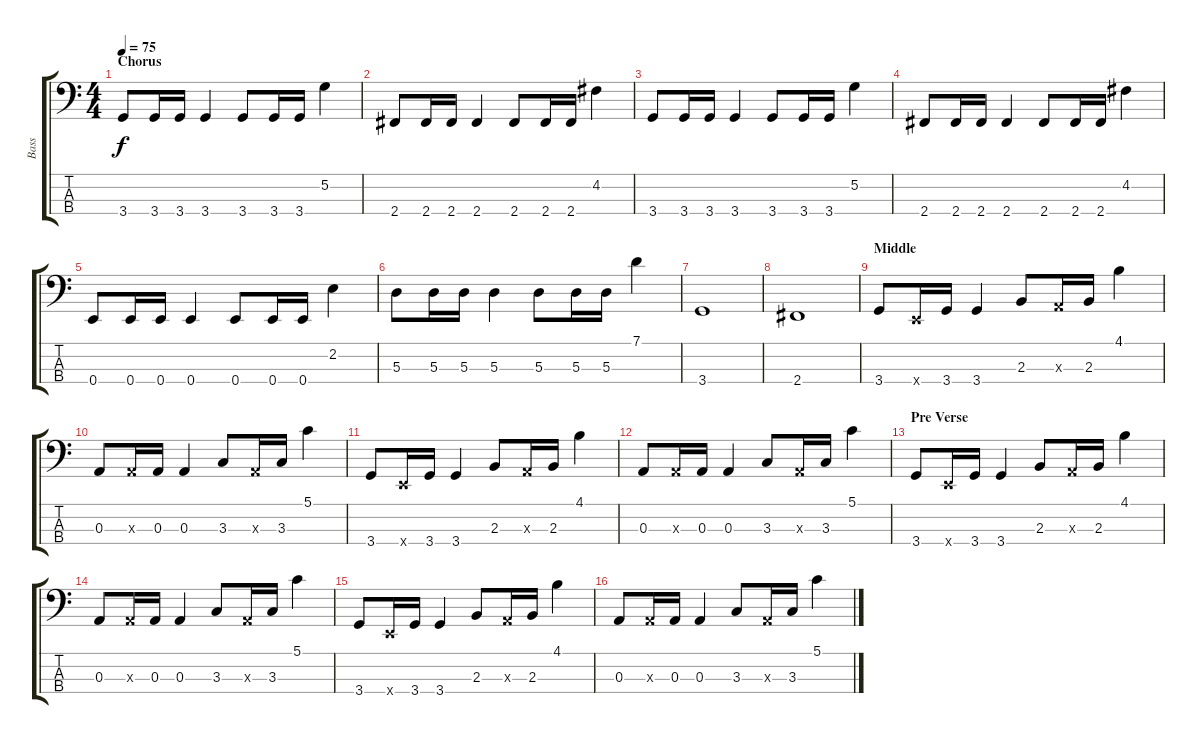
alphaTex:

\track ("Bass" "Bass") {instrument electricbassfinger}
\staff {score tabs}
\tuning (G2 D2 A1 E1) {hide}
\ts (4 4)
\section ("" "Chorus")
\tempo 75
\clef f4
\ks c
3.4.8{dy f} 3.4.16 3.4.16 3.4.4 3.4.8 3.4.16 3.4.16 5.2.4 |
2.4.8 2.4.16 2.4.16 2.4.4 2.4.8 2.4.16 2.4.16 4.2.4 |
3.4.8 3.4.16 3.4.16 3.4.4 3.4.8 3.4.16 3.4.16 5.2.4 |
2.4.8 2.4.16 2.4.16 2.4.4 2.4.8 2.4.16 2.4.16 4.2.4 |
0.4.8 0.4.16 0.4.16 0.4.4 0.4.8 0.4.16 0.4.16 2.2.4 |
5.3.8 5.3.16 5.3.16 5.3.4 5.3.8 5.3.16 5.3.16 7.1.4 |
3.4.1 |
2.4.1 |
\section ("" "Middle")
3.4.8 0.4{x}.16 3.4.16 3.4.4 2.3.8 0.3{x}.16 2.3.16 4.1.4 |
0.3.8 0.3{x}.16 0.3.16 0.3.4 3.3.8 0.3{x}.16 3.3.16 5.1.4 |
3.4.8 0.4{x}.16 3.4.16 3.4.4 2.3.8 0.3{x}.16 2.3.16 4.1.4 |
0.3.8 0.3{x}.16 0.3.16 0.3.4 3.3.8 0.3{x}.16 3.3.16 5.1.4 |
\section ("" "Pre Verse")
3.4.8 0.4{x}.16 3.4.16 3.4.4 2.3.8 0.3{x}.16 2.3.16 4.1.4 |
0.3.8 0.3{x}.16 0.3.16 0.3.4 3.3.8 0.3{x}.16 3.3.16 5.1.4 |
3.4.8 0.4{x}.16 3.4.16 3.4.4 2.3.8 0.3{x}.16 2.3.16 4.1.4 |
0.3.8 0.3{x}.16 0.3.16 0.3.4 3.3.8 0.3{x}.16 3.3.16 5.1.4
